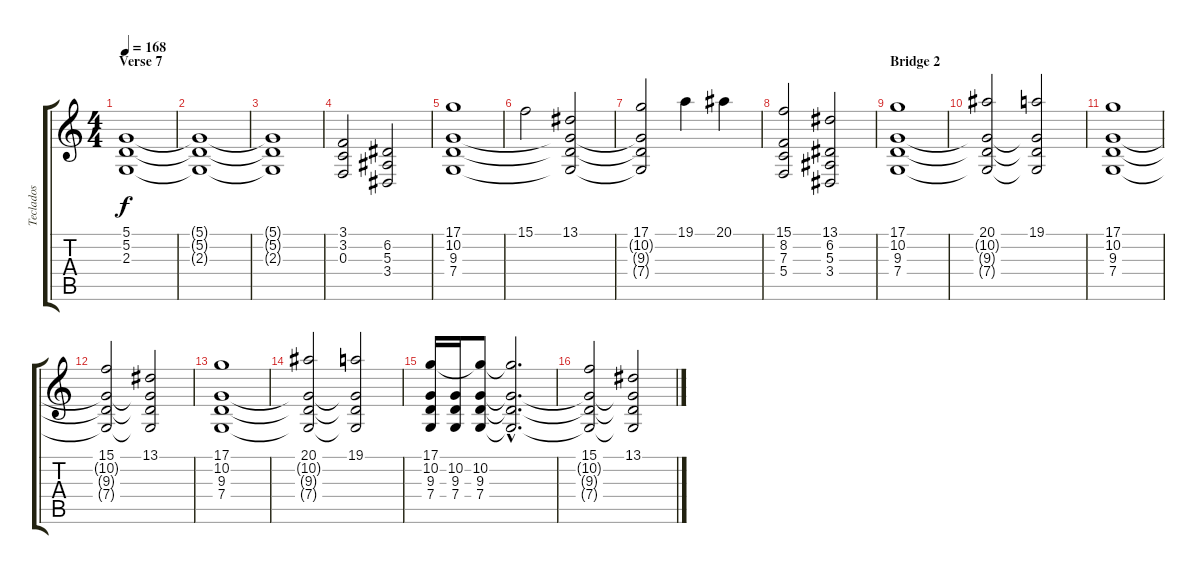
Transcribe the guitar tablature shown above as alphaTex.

\track ("Teclados" "Teclados") {instrument stringensemble1}
\staff {score tabs}
\tuning (D4 A3 F3 C3 G2 D2) {hide}
\ts (4 4)
\section ("" "Verse 7")
\tempo 168
\clef g2
\ks c
(5.1 5.2 2.3).1{dy f} |
(5.1{t} 5.2{t} 2.3{t}).1 |
(5.1{t} 5.2{t} 2.3{t}).1 |
(3.1 3.2 0.3).2 (6.2 5.3 3.4).2 |
(17.1 10.2 9.3 7.4).1 |
15.1.2 (13.1 10.2{t} 9.3{t} 7.4{t}).2 |
(17.1 10.2{t} 9.3{t} 7.4{t}).2 19.1.4 20.1.4 |
(15.1 8.2 7.3 5.4).2 (13.1 6.2 5.3 3.4).2 |
\section ("" "Bridge 2")
(17.1 10.2 9.3 7.4).1 |
(20.1 10.2{t} 9.3{t} 7.4{t}).2 (19.1 10.2{t} 9.3{t} 7.4{t}).2 |
(17.1 10.2 9.3 7.4).1 |
(15.1 10.2{t} 9.3{t} 7.4{t}).2 (13.1 10.2{t} 9.3{t} 7.4{t}).2 |
(17.1 10.2 9.3 7.4).1 |
(20.1 10.2{t} 9.3{t} 7.4{t}).2 (19.1 10.2{t} 9.3{t} 7.4{t}).2 |
(17.1 10.2 9.3 7.4).16 (10.2 9.3 7.4).16 (17.1{t} 10.2 9.3 7.4).8 (17.1{hac t} 10.2{hac t} 9.3{hac t} 7.4{hac t}).2{d} |
(15.1 10.2{t} 9.3{t} 7.4{t}).2 (13.1 10.2{t} 9.3{t} 7.4{t}).2
